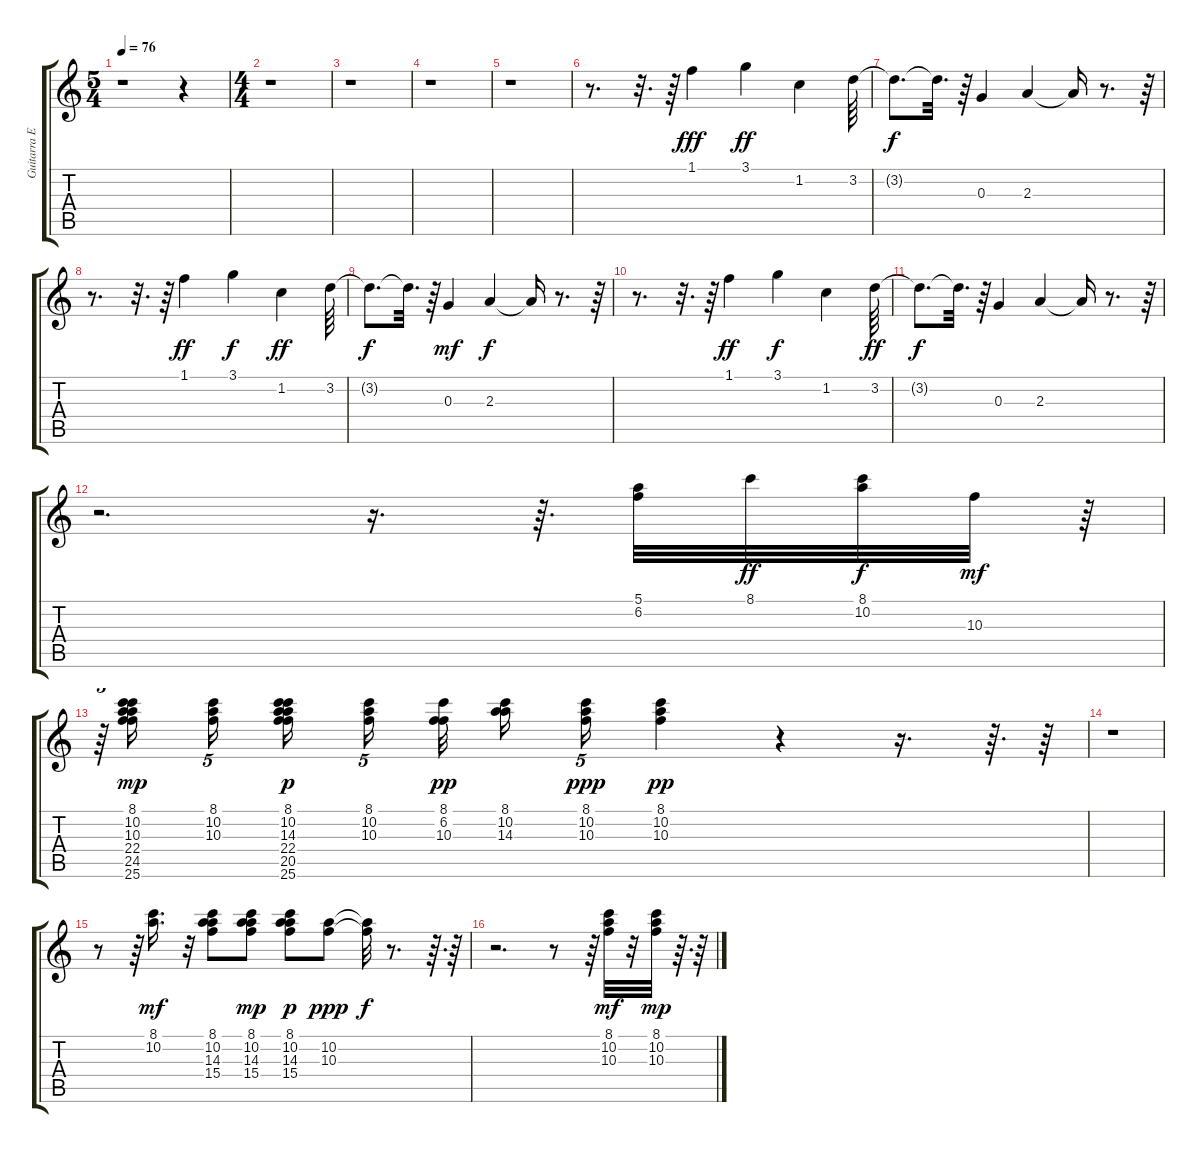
\track ("Guitarra Electrica - Delay 2" "Guitarra E") {instrument electricguitarjazz}
\staff {score tabs}
\tuning (E4 B3 G3 D3 A2 E2) {hide}
\ts (5 4)
\tempo 76
\clef g2
\ks c
r.1{dy f} r.4 |
\ts (4 4)
r.1 |
r.1 |
r.1 |
r.1 |
r.8{d} r.32{d} r.64 1.1.4{dy fff} 3.1.4{dy ff} 1.2.4 3.2.64 |
3.2{t}.8{d dy f} 3.2{t}.32{d} r.64 0.3.4 2.3.4 2.3{t}.16 r.8{d} r.64 |
r.8{d} r.32{d} r.64 1.1.4{dy ff} 3.1.4{dy f} 1.2.4{dy ff} 3.2.64 |
3.2{t}.8{d dy f} 3.2{t}.32{d} r.64 0.3.4{dy mf} 2.3.4{dy f} 2.3{t}.16 r.8{d} r.64 |
r.8{d} r.32{d} r.64 1.1.4{dy ff} 3.1.4{dy f} 1.2.4 3.2.64{dy ff} |
3.2{t}.8{d dy f} 3.2{t}.32{d} r.64 0.3.4 2.3.4 2.3{t}.16 r.8{d} r.64 |
r.2{d} r.16{d} r.64{d} (5.1 6.2).32 8.1.32{dy ff} (8.1 10.2).32{dy f} 10.3.32{dy mf} r.64 |
r.64{tu (3 2)} (8.1 10.2 10.3 22.4 24.5 25.6).16{dy mp beam splitsecondary} (8.1 10.2 10.3).16{tu (5 4) beam splitsecondary} (8.1 10.2 14.3 22.4 20.5 25.6).16{dy p beam splitsecondary} (8.1 10.2 10.3).16{tu (5 4)} (8.1 6.2 10.3).32{dy pp} (8.1 10.2 14.3).16 (8.1 10.2 10.3).16{tu (5 4) dy ppp} (8.1 10.2 10.3).4{dy pp} r.4 r.16{d} r.64{d} r.64 |
r.1 |
r.8 r.64 (8.1 10.2).16{d dy mf} r.32 (8.1 10.2 14.3 15.4).8 (8.1 10.2 14.3 15.4).8{dy mp} (8.1 10.2 14.3 15.4).8{dy p} (10.2 10.3).8{dy ppp} (10.2{t} 10.3{t}).32{dy f} r.8{d} r.64{d} r.64 |
r.2{d} r.8 r.64 (8.1 10.2 10.3).32{dy mf} r.32 (8.1 10.2 10.3).32{dy mp} r.64{d} r.64
